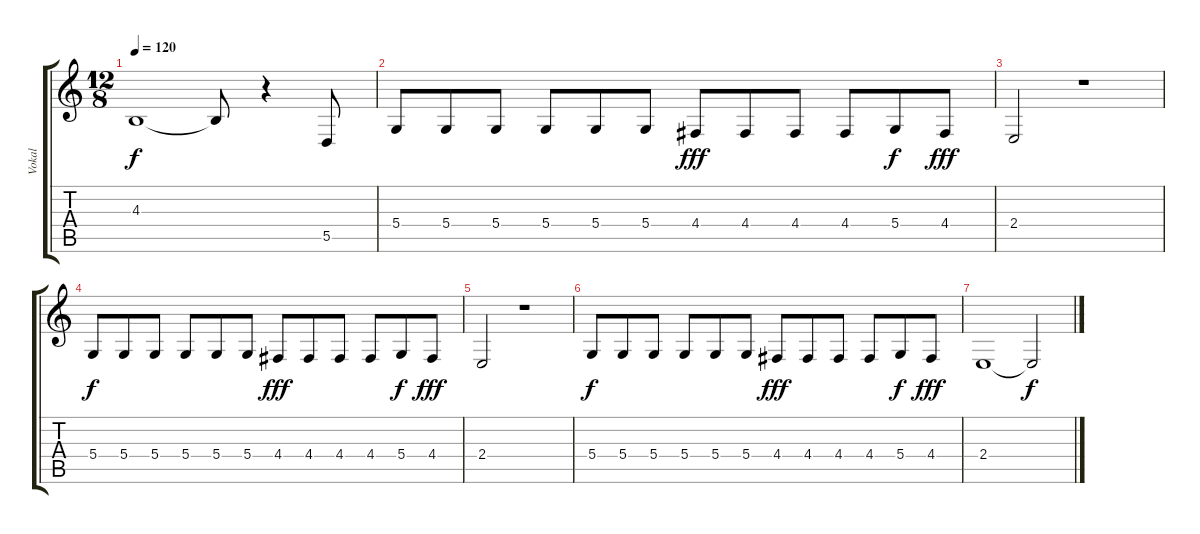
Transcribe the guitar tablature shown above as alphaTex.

\track ("Vokal" "Vokal") {instrument tenorsax}
\staff {score tabs}
\tuning (E4 B3 G3 D3 A2 E2) {hide}
\ts (12 8)
\tempo 120
\clef g2
\ks c
4.3.1{dy f} 4.3{t}.8 r.4 5.5.8 |
5.4.8 5.4.8 5.4.8 5.4.8 5.4.8 5.4.8 4.4.8{dy fff} 4.4.8 4.4.8 4.4.8 5.4.8{dy f} 4.4.8{dy fff} |
2.4.2 r.1 |
5.4.8{dy f} 5.4.8 5.4.8 5.4.8 5.4.8 5.4.8 4.4.8{dy fff} 4.4.8 4.4.8 4.4.8 5.4.8{dy f} 4.4.8{dy fff} |
2.4.2 r.1 |
5.4.8{dy f} 5.4.8 5.4.8 5.4.8 5.4.8 5.4.8 4.4.8{dy fff} 4.4.8 4.4.8 4.4.8 5.4.8{dy f} 4.4.8{dy fff} |
2.4.1 2.4{t}.2{dy f}
